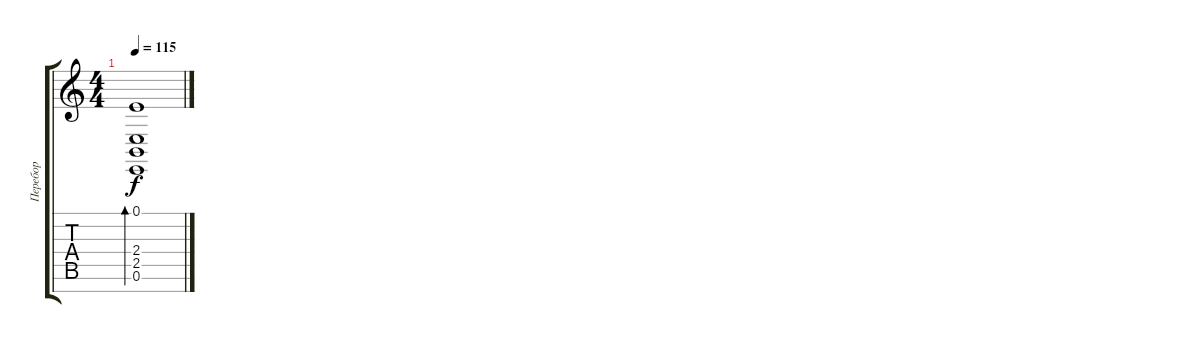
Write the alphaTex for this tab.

\track ("Перебор" "Перебор") {instrument acousticgrandpiano}
\staff {score tabs}
\tuning (E4 B3 G3 D3 A2 E2 B1) {hide}
\ts (4 4)
\tempo 115
\clef g2
\ks c
(0.1 2.4 2.5 0.6).1{bd 480 dy f}
